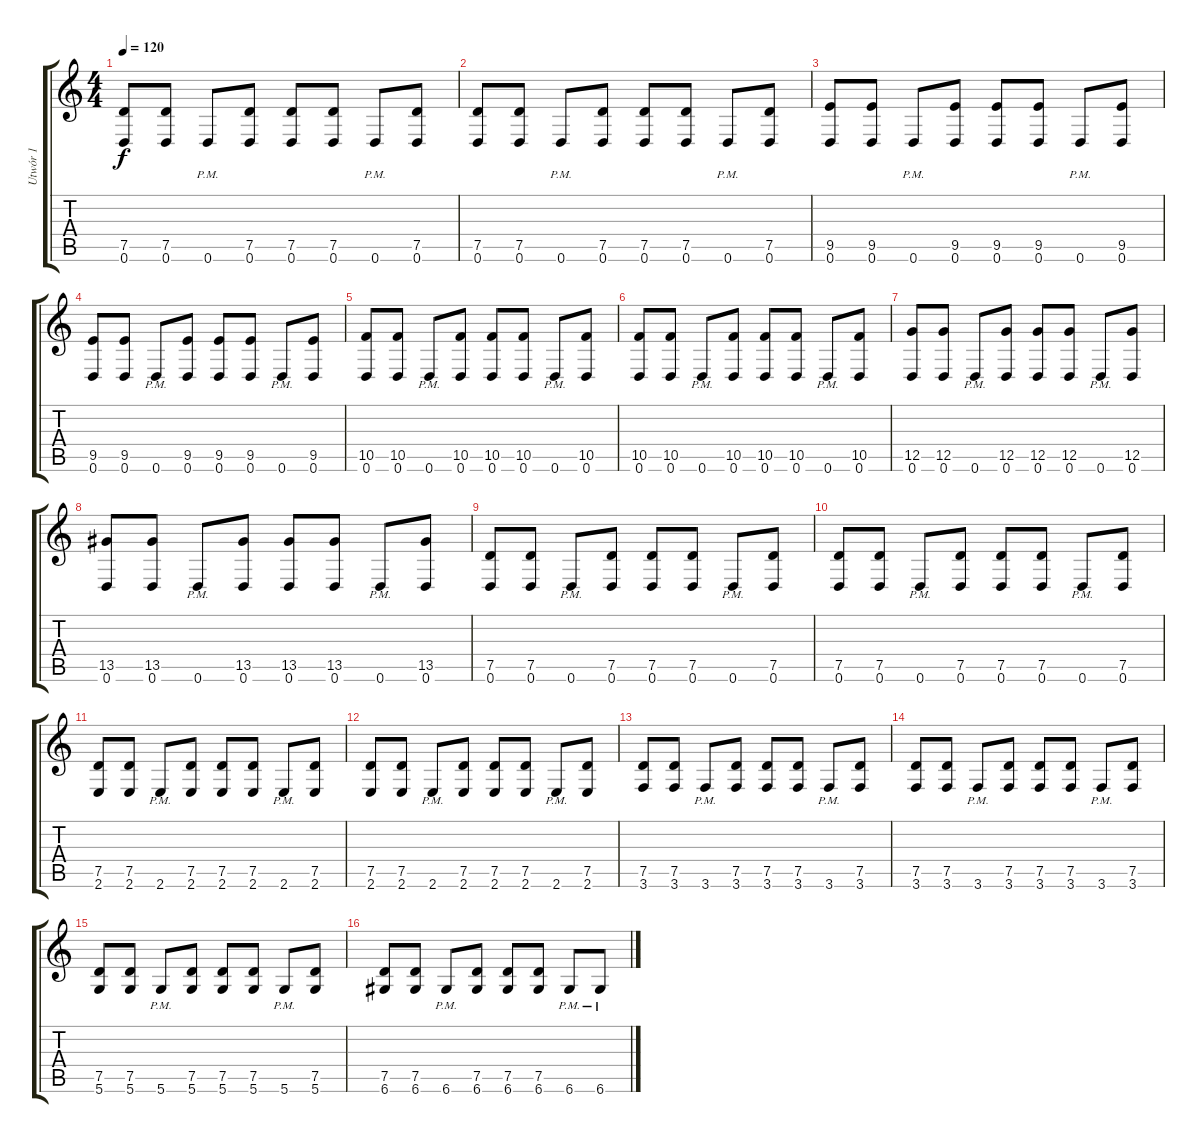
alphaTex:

\track ("Utwór 1" "Utwór 1") {instrument distortionguitar}
\staff {score tabs}
\tuning (D4 A3 F3 C3 G2 D2) {hide}
\ts (4 4)
\tempo 120
\clef g2
\ks c
(7.5 0.6).8{dy f} (7.5 0.6).8 0.6{pm}.8 (7.5 0.6).8 (7.5 0.6).8 (7.5 0.6).8 0.6{pm}.8 (7.5 0.6).8 |
(7.5 0.6).8 (7.5 0.6).8 0.6{pm}.8 (7.5 0.6).8 (7.5 0.6).8 (7.5 0.6).8 0.6{pm}.8 (7.5 0.6).8 |
(9.5 0.6).8 (9.5 0.6).8 0.6{pm}.8 (9.5 0.6).8 (9.5 0.6).8 (9.5 0.6).8 0.6{pm}.8 (9.5 0.6).8 |
(9.5 0.6).8 (9.5 0.6).8 0.6{pm}.8 (9.5 0.6).8 (9.5 0.6).8 (9.5 0.6).8 0.6{pm}.8 (9.5 0.6).8 |
(10.5 0.6).8 (10.5 0.6).8 0.6{pm}.8 (10.5 0.6).8 (10.5 0.6).8 (10.5 0.6).8 0.6{pm}.8 (10.5 0.6).8 |
(10.5 0.6).8 (10.5 0.6).8 0.6{pm}.8 (10.5 0.6).8 (10.5 0.6).8 (10.5 0.6).8 0.6{pm}.8 (10.5 0.6).8 |
(12.5 0.6).8 (12.5 0.6).8 0.6{pm}.8 (12.5 0.6).8 (12.5 0.6).8 (12.5 0.6).8 0.6{pm}.8 (12.5 0.6).8 |
(13.5 0.6).8 (13.5 0.6).8 0.6{pm}.8 (13.5 0.6).8 (13.5 0.6).8 (13.5 0.6).8 0.6{pm}.8 (13.5 0.6).8 |
(7.5 0.6).8 (7.5 0.6).8 0.6{pm}.8 (7.5 0.6).8 (7.5 0.6).8 (7.5 0.6).8 0.6{pm}.8 (7.5 0.6).8 |
(7.5 0.6).8 (7.5 0.6).8 0.6{pm}.8 (7.5 0.6).8 (7.5 0.6).8 (7.5 0.6).8 0.6{pm}.8 (7.5 0.6).8 |
(7.5 2.6).8 (7.5 2.6).8 2.6{pm}.8 (7.5 2.6).8 (7.5 2.6).8 (7.5 2.6).8 2.6{pm}.8 (7.5 2.6).8 |
(7.5 2.6).8 (7.5 2.6).8 2.6{pm}.8 (7.5 2.6).8 (7.5 2.6).8 (7.5 2.6).8 2.6{pm}.8 (7.5 2.6).8 |
(7.5 3.6).8 (7.5 3.6).8 3.6{pm}.8 (7.5 3.6).8 (7.5 3.6).8 (7.5 3.6).8 3.6{pm}.8 (7.5 3.6).8 |
(7.5 3.6).8 (7.5 3.6).8 3.6{pm}.8 (7.5 3.6).8 (7.5 3.6).8 (7.5 3.6).8 3.6{pm}.8 (7.5 3.6).8 |
(7.5 5.6).8 (7.5 5.6).8 5.6{pm}.8 (7.5 5.6).8 (7.5 5.6).8 (7.5 5.6).8 5.6{pm}.8 (7.5 5.6).8 |
(7.5 6.6).8 (7.5 6.6).8 6.6{pm}.8 (7.5 6.6).8 (7.5 6.6).8 (7.5 6.6).8 6.6{pm}.8 6.6{pm}.8
